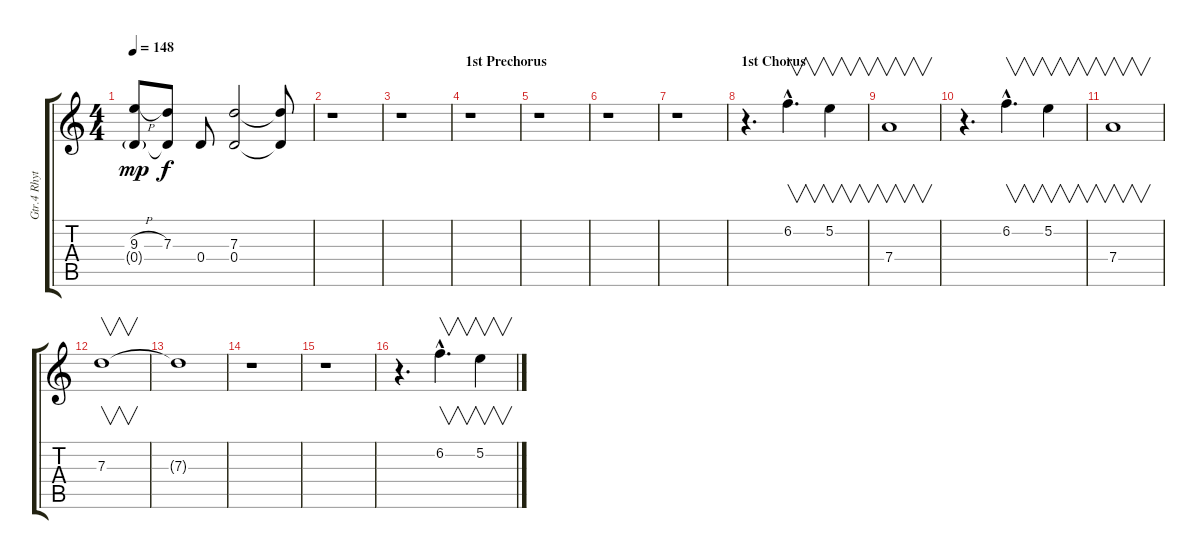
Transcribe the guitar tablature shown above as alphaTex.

\track ("Gtr.4 Rhytm Fills" "Gtr.4 Rhyt") {instrument overdrivenguitar}
\staff {score tabs}
\tuning (E4 B3 G3 D3 A2 E2) {hide}
\ts (4 4)
\tempo 148
\clef g2
\ks c
(9.3{h} 0.4{g}).8{dy mp} (7.3 0.4{t}).8{dy f} 0.4.8 (7.3 0.4).2 (7.3{t} 0.4{t}).8 |
r.1 |
r.1 |
\section ("" "1st Prechorus")
r.1 |
r.1 |
r.1 |
r.1 |
\section ("" "1st Chorus")
r.4{d} 6.2{hac}.4{v d} 5.2.4{v} |
7.4.1{v} |
r.4{d} 6.2{hac}.4{v d} 5.2.4{v} |
7.4.1{v} |
7.3.1{v} |
7.3{t}.1 |
r.1 |
r.1 |
r.4{d} 6.2{hac}.4{v d} 5.2.4{v}
